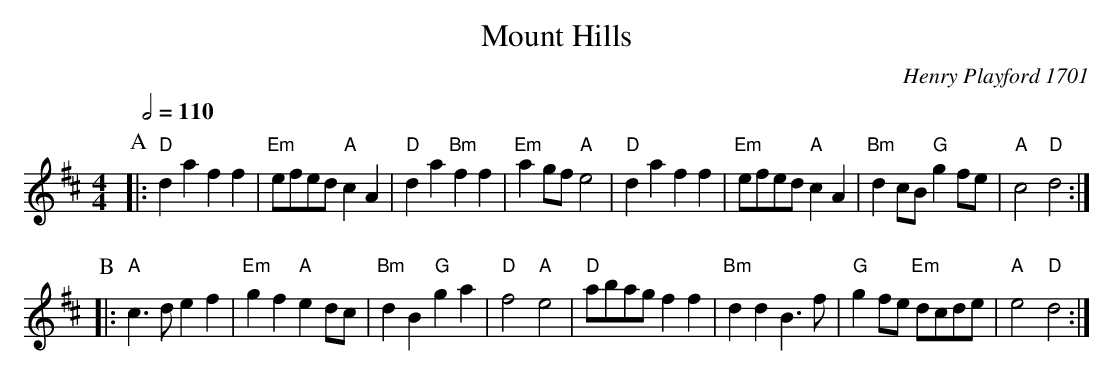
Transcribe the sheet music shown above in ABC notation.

X:1
T:Mount Hills
C:Henry Playford 1701
Q:1/2=110
M:4/4
L:1/4
K:D
P:A
|: "D"da ff | "Em"e/f/e/d/ "A"cA | "D"da "Bm"ff | "Em"ag/f/ "A"e2 |\
"D"da ff | "Em"e/f/e/d/ "A"cA | "Bm"dc/B/ "G"gf/e/ | "A"c2 "D"d2 :|
P:B
|: "A"c3/d/ ef | "Em"gf "A"ed/c/ | "Bm"dB "G"ga | "D"f2 "A"e2 |\
"D"a/b/a/g/ ff | "Bm"dd B3/f/ | "G"gf/e/ "Em"d/c/d/e/ | "A"e2 "D"d2 :|
